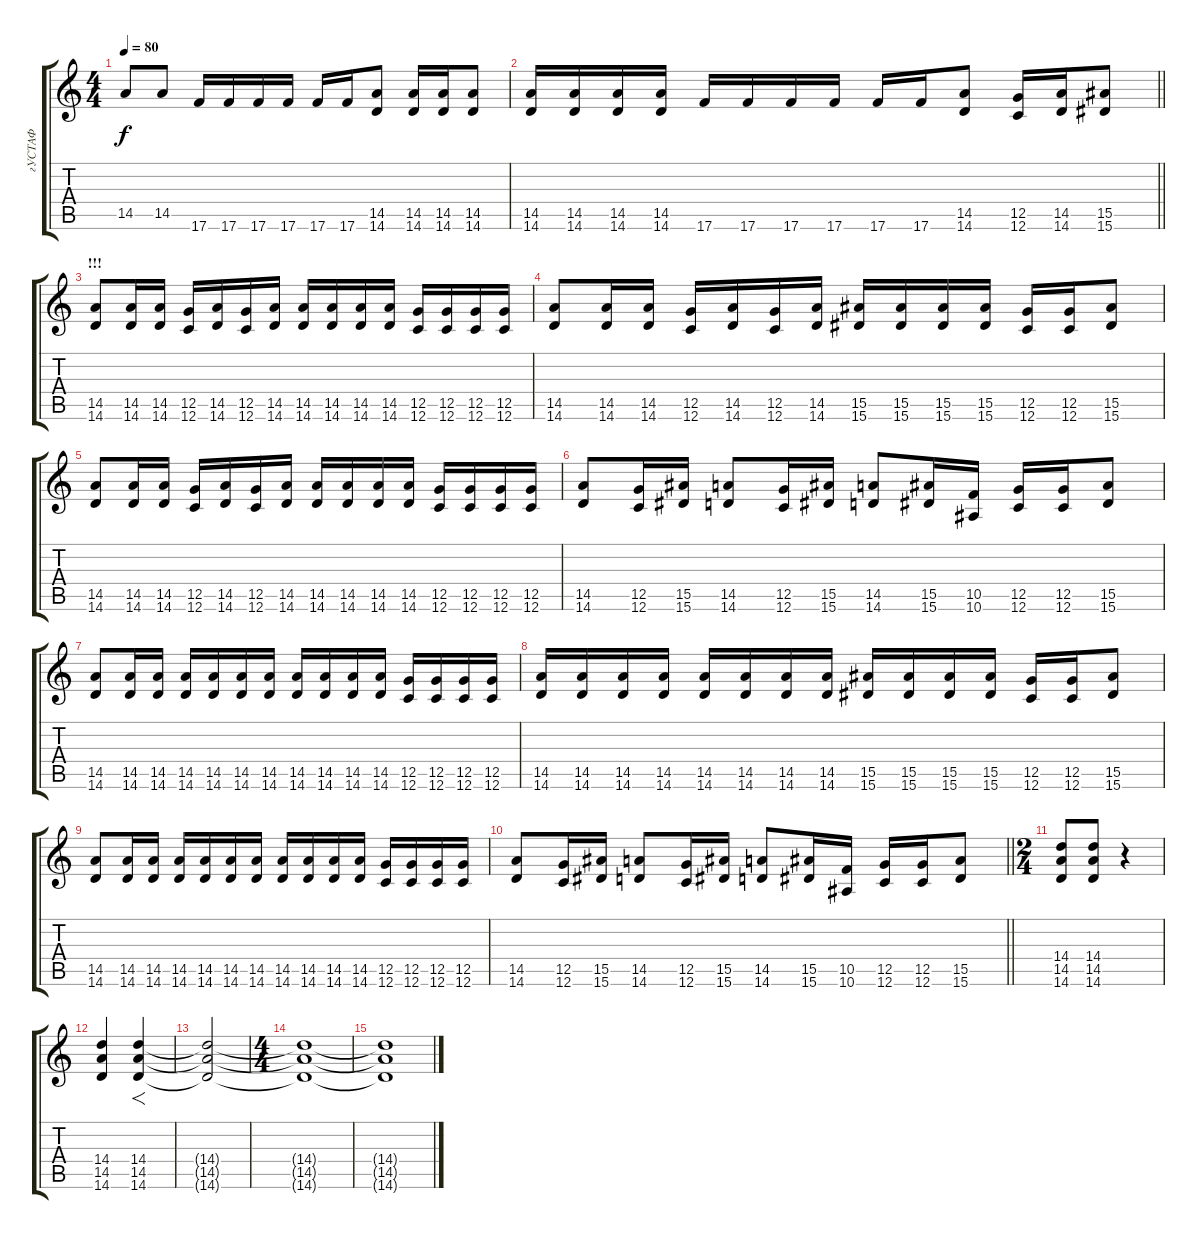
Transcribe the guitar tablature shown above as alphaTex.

\track ("гУСТАФ" "гУСТАФ") {instrument electricguitarmuted}
\staff {score tabs}
\tuning (D4 A3 F3 C3 G2 C2) {hide}
\ts (4 4)
\tempo 80
\clef g2
\ks c
14.5.8{dy f instrument distortionguitar} 14.5.8 17.6.16 17.6.16 17.6.16 17.6.16 17.6.16 17.6.16 (14.5 14.6).8 (14.5 14.6).16 (14.5 14.6).16 (14.5 14.6).8 |
\barLineRight lightlight
(14.5 14.6).16 (14.5 14.6).16 (14.5 14.6).16 (14.5 14.6).16 17.6.16 17.6.16 17.6.16 17.6.16 17.6.16 17.6.16 (14.5 14.6).8 (12.5 12.6).16 (14.5 14.6).16 (15.5 15.6).8 |
\section ("" "!!!")
(14.5 14.6).8{instrument distortionguitar} (14.5 14.6).16 (14.5 14.6).16 (12.5 12.6).16 (14.5 14.6).16 (12.5 12.6).16 (14.5 14.6).16 (14.5 14.6).16 (14.5 14.6).16 (14.5 14.6).16 (14.5 14.6).16 (12.5 12.6).16 (12.5 12.6).16 (12.5 12.6).16 (12.5 12.6).16 |
(14.5 14.6).8 (14.5 14.6).16 (14.5 14.6).16 (12.5 12.6).16 (14.5 14.6).16 (12.5 12.6).16 (14.5 14.6).16 (15.5 15.6).16 (15.5 15.6).16 (15.5 15.6).16 (15.5 15.6).16 (12.5 12.6).16 (12.5 12.6).16 (15.5 15.6).8 |
(14.5 14.6).8 (14.5 14.6).16 (14.5 14.6).16 (12.5 12.6).16 (14.5 14.6).16 (12.5 12.6).16 (14.5 14.6).16 (14.5 14.6).16 (14.5 14.6).16 (14.5 14.6).16 (14.5 14.6).16 (12.5 12.6).16 (12.5 12.6).16 (12.5 12.6).16 (12.5 12.6).16 |
(14.5 14.6).8 (12.5 12.6).16 (15.5 15.6).16 (14.5 14.6).8 (12.5 12.6).16 (15.5 15.6).16 (14.5 14.6).8 (15.5 15.6).16 (10.5 10.6).16 (12.5 12.6).16 (12.5 12.6).16 (15.5 15.6).8 |
(14.5 14.6).8{instrument distortionguitar} (14.5 14.6).16 (14.5 14.6).16 (14.5 14.6).16 (14.5 14.6).16 (14.5 14.6).16 (14.5 14.6).16 (14.5 14.6).16 (14.5 14.6).16 (14.5 14.6).16 (14.5 14.6).16 (12.5 12.6).16 (12.5 12.6).16 (12.5 12.6).16 (12.5 12.6).16 |
(14.5 14.6).16 (14.5 14.6).16 (14.5 14.6).16 (14.5 14.6).16 (14.5 14.6).16 (14.5 14.6).16 (14.5 14.6).16 (14.5 14.6).16 (15.5 15.6).16 (15.5 15.6).16 (15.5 15.6).16 (15.5 15.6).16 (12.5 12.6).16 (12.5 12.6).16 (15.5 15.6).8 |
(14.5 14.6).8 (14.5 14.6).16 (14.5 14.6).16 (14.5 14.6).16 (14.5 14.6).16 (14.5 14.6).16 (14.5 14.6).16 (14.5 14.6).16 (14.5 14.6).16 (14.5 14.6).16 (14.5 14.6).16 (12.5 12.6).16 (12.5 12.6).16 (12.5 12.6).16 (12.5 12.6).16 |
\barLineRight lightlight
(14.5 14.6).8 (12.5 12.6).16 (15.5 15.6).16 (14.5 14.6).8 (12.5 12.6).16 (15.5 15.6).16 (14.5 14.6).8 (15.5 15.6).16 (10.5 10.6).16 (12.5 12.6).16 (12.5 12.6).16 (15.5 15.6).8 |
\ts (2 4)
(14.4 14.5 14.6).8 (14.4 14.5 14.6).8 r.4 |
(14.4 14.5 14.6).4 (14.4 14.5 14.6).4{f volume 8} |
(14.4{t} 14.5{t} 14.6{t}).2 |
\ts (4 4)
(14.4{t} 14.5{t} 14.6{t}).1 |
(14.4{t} 14.5{t} 14.6{t}).1
